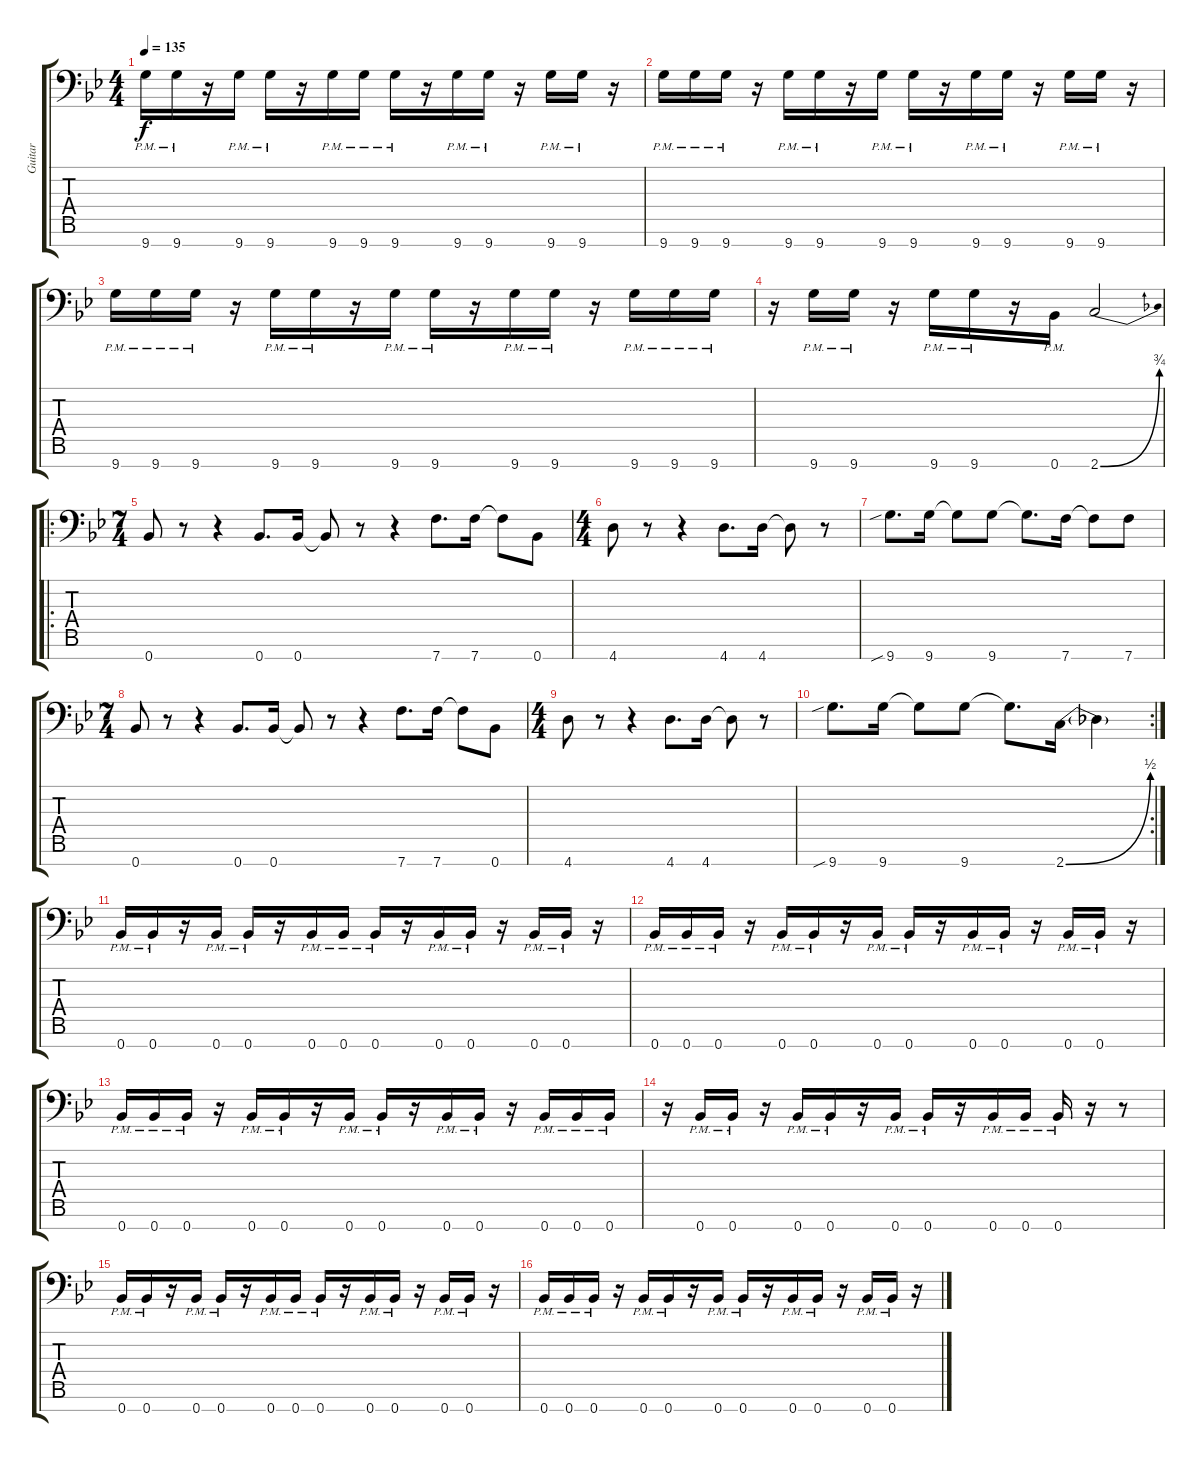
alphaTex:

\track ("Guitar" "Guitar") {instrument acousticguitarsteel}
\staff {score tabs}
\tuning (F4 C4 Ab3 Eb3 Bb2 F2 Bb1) {hide}
\ts (4 4)
\tempo 135
\clef f4
\ks bb
9.7{pm}.16{dy f} 9.7{pm}.16 r.16 9.7{pm}.16 9.7{pm}.16 r.16 9.7{pm}.16 9.7{pm}.16 9.7{pm}.16 r.16 9.7{pm}.16 9.7{pm}.16 r.16 9.7{pm}.16 9.7{pm}.16 r.16 |
9.7{pm}.16 9.7{pm}.16 9.7{pm}.16 r.16 9.7{pm}.16 9.7{pm}.16 r.16 9.7{pm}.16 9.7{pm}.16 r.16 9.7{pm}.16 9.7{pm}.16 r.16 9.7{pm}.16 9.7{pm}.16 r.16 |
9.7{pm}.16 9.7{pm}.16 9.7{pm}.16 r.16 9.7{pm}.16 9.7{pm}.16 r.16 9.7{pm}.16 9.7{pm}.16 r.16 9.7{pm}.16 9.7{pm}.16 r.16 9.7{pm}.16 9.7{pm}.16 9.7{pm}.16 |
r.16 9.7{pm}.16 9.7{pm}.16 r.16 9.7{pm}.16 9.7{pm}.16 r.16 0.7{pm}.16 2.7{be (bend 0 0 60 3)}.2 |
\ro
\ts (7 4)
0.7.8 r.8 r.4 0.7.8{d} 0.7.16 0.7{t}.8 r.8 r.4 7.7.8{d} 7.7.16 7.7{t}.8 0.7.8 |
\ts (4 4)
4.7.8 r.8 r.4 4.7.8{d} 4.7.16 4.7{t}.8 r.8 |
9.7{sib}.8{d} 9.7.16 9.7{t}.8 9.7.8 9.7{t}.8{d} 7.7.16 7.7{t}.8 7.7.8 |
\ts (7 4)
0.7.8 r.8 r.4 0.7.8{d} 0.7.16 0.7{t}.8 r.8 r.4 7.7.8{d} 7.7.16 7.7{t}.8 0.7.8 |
\ts (4 4)
4.7.8 r.8 r.4 4.7.8{d} 4.7.16 4.7{t}.8 r.8 |
\rc 2
9.7{sib}.8{d} 9.7.16 9.7{t}.8 9.7.8 9.7{t}.8{d} 2.7{be (bend 0 0 60 2)}.16 2.7{t}.4 |
0.7{pm}.16 0.7{pm}.16 r.16 0.7{pm}.16 0.7{pm}.16 r.16 0.7{pm}.16 0.7{pm}.16 0.7{pm}.16 r.16 0.7{pm}.16 0.7{pm}.16 r.16 0.7{pm}.16 0.7{pm}.16 r.16 |
0.7{pm}.16 0.7{pm}.16 0.7{pm}.16 r.16 0.7{pm}.16 0.7{pm}.16 r.16 0.7{pm}.16 0.7{pm}.16 r.16 0.7{pm}.16 0.7{pm}.16 r.16 0.7{pm}.16 0.7{pm}.16 r.16 |
0.7{pm}.16 0.7{pm}.16 0.7{pm}.16 r.16 0.7{pm}.16 0.7{pm}.16 r.16 0.7{pm}.16 0.7{pm}.16 r.16 0.7{pm}.16 0.7{pm}.16 r.16 0.7{pm}.16 0.7{pm}.16 0.7{pm}.16 |
r.16 0.7{pm}.16 0.7{pm}.16 r.16 0.7{pm}.16 0.7{pm}.16 r.16 0.7{pm}.16 0.7{pm}.16 r.16 0.7{pm}.16 0.7{pm}.16 0.7{pm}.16 r.16 r.8 |
0.7{pm}.16 0.7{pm}.16 r.16 0.7{pm}.16 0.7{pm}.16 r.16 0.7{pm}.16 0.7{pm}.16 0.7{pm}.16 r.16 0.7{pm}.16 0.7{pm}.16 r.16 0.7{pm}.16 0.7{pm}.16 r.16 |
0.7{pm}.16 0.7{pm}.16 0.7{pm}.16 r.16 0.7{pm}.16 0.7{pm}.16 r.16 0.7{pm}.16 0.7{pm}.16 r.16 0.7{pm}.16 0.7{pm}.16 r.16 0.7{pm}.16 0.7{pm}.16 r.16
